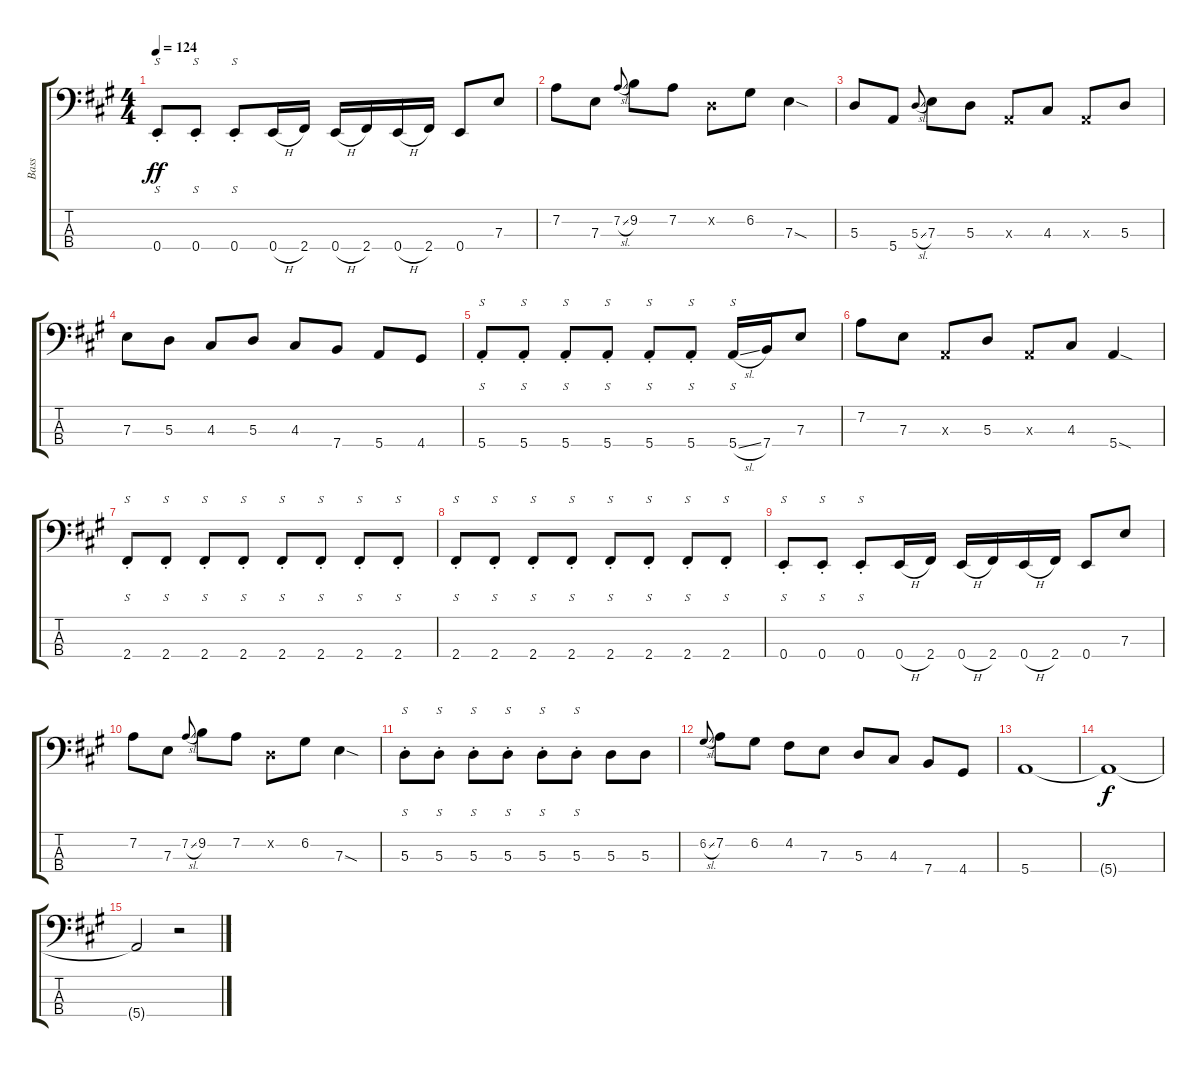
\track ("Bass" "Bass") {instrument slapbass2}
\staff {score tabs}
\tuning (G2 D2 A1 E1) {hide}
\ts (4 4)
\tempo 124
\clef f4
\ks a
0.4{st}.8{s dy ff} 0.4{st}.8{s} 0.4{st}.8{s} 0.4{h}.16 2.4.16 0.4{h}.16 2.4.16 0.4{h}.16 2.4.16 0.4.8 7.3.8 |
7.2.8 7.3.8 7.2{sl}.8{gr onbeat} 9.2.8 7.2.8 0.2{x}.8 6.2.8 7.3{sod}.4 |
5.3.8 5.4.8 5.3{sl}.8{gr onbeat} 7.3.8 5.3.8 0.3{x}.8 4.3.8 0.3{x}.8 5.3.8 |
7.3.8 5.3.8 4.3.8 5.3.8 4.3.8 7.4.8 5.4.8 4.4.8 |
5.4{st}.8{s} 5.4{st}.8{s} 5.4{st}.8{s} 5.4{st}.8{s} 5.4{st}.8{s} 5.4{st}.8{s} 5.4{sl}.16{s} 7.4.16 7.3.8 |
7.2.8 7.3.8 0.3{x}.8 5.3.8 0.3{x}.8 4.3.8 5.4{sod}.4 |
2.4{st}.8{s} 2.4{st}.8{s} 2.4{st}.8{s} 2.4{st}.8{s} 2.4{st}.8{s} 2.4{st}.8{s} 2.4{st}.8{s} 2.4{st}.8{s} |
2.4{st}.8{s} 2.4{st}.8{s} 2.4{st}.8{s} 2.4{st}.8{s} 2.4{st}.8{s} 2.4{st}.8{s} 2.4{st}.8{s} 2.4{st}.8{s} |
0.4{st}.8{s} 0.4{st}.8{s} 0.4{st}.8{s} 0.4{h}.16 2.4.16 0.4{h}.16 2.4.16 0.4{h}.16 2.4.16 0.4.8 7.3.8 |
7.2.8 7.3.8 7.2{sl}.8{gr onbeat} 9.2.8 7.2.8 0.2{x}.8 6.2.8 7.3{sod}.4 |
5.3{st}.8{s} 5.3{st}.8{s} 5.3{st}.8{s} 5.3{st}.8{s} 5.3{st}.8{s} 5.3{st}.8{s} 5.3.8 5.3.8 |
6.2{sl}.8{gr onbeat} 7.2.8 6.2.8 4.2.8 7.3.8 5.3.8 4.3.8 7.4.8 4.4.8 |
5.4.1 |
5.4{t}.1{dy f} |
5.4{t}.2 r.2
